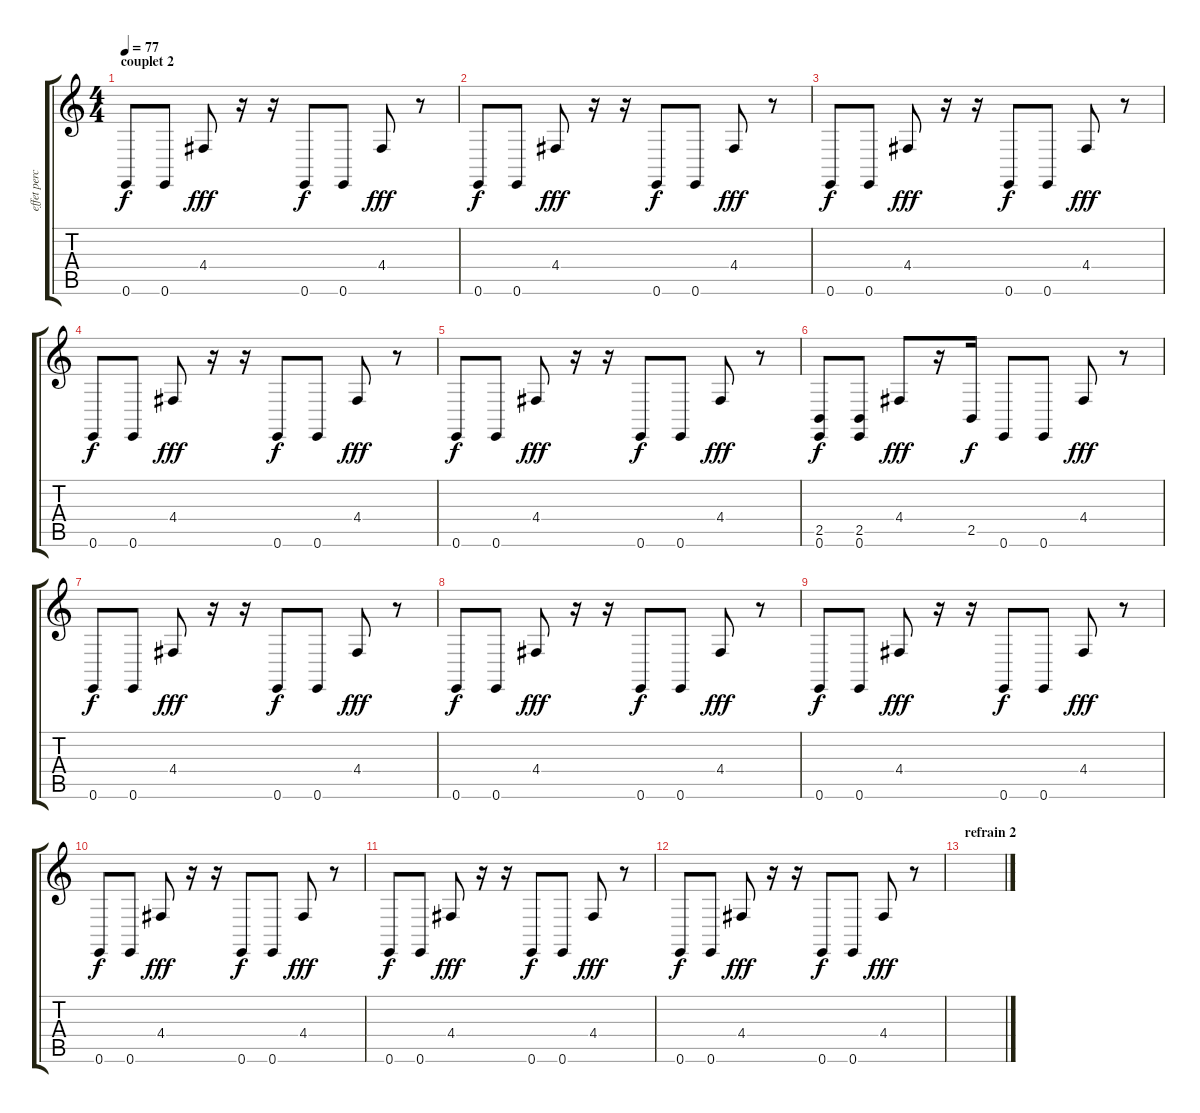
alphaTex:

\track ("effet percu synth." "effet perc") {instrument synthdrum}
\staff {score tabs}
\tuning (E4 B3 G3 D3 A2 E2) {hide}
\ts (4 4)
\section ("" "couplet 2")
\tempo 77
\clef g2
\ks c
0.6.8{dy f} 0.6.8 4.4.8{dy fff} r.16 r.16 0.6.8{dy f} 0.6.8 4.4.8{dy fff} r.8 |
0.6.8{dy f} 0.6.8 4.4.8{dy fff} r.16 r.16 0.6.8{dy f} 0.6.8 4.4.8{dy fff} r.8 |
0.6.8{dy f} 0.6.8 4.4.8{dy fff} r.16 r.16 0.6.8{dy f} 0.6.8 4.4.8{dy fff} r.8 |
0.6.8{dy f} 0.6.8 4.4.8{dy fff} r.16 r.16 0.6.8{dy f} 0.6.8 4.4.8{dy fff} r.8 |
0.6.8{dy f} 0.6.8 4.4.8{dy fff} r.16 r.16 0.6.8{dy f} 0.6.8 4.4.8{dy fff} r.8 |
(2.5 0.6).8{dy f} (2.5 0.6).8 4.4.8{dy fff} r.16 2.5.16{dy f} 0.6.8 0.6.8 4.4.8{dy fff} r.8 |
0.6.8{dy f} 0.6.8 4.4.8{dy fff} r.16 r.16 0.6.8{dy f} 0.6.8 4.4.8{dy fff} r.8 |
0.6.8{dy f} 0.6.8 4.4.8{dy fff} r.16 r.16 0.6.8{dy f} 0.6.8 4.4.8{dy fff} r.8 |
0.6.8{dy f} 0.6.8 4.4.8{dy fff} r.16 r.16 0.6.8{dy f} 0.6.8 4.4.8{dy fff} r.8 |
0.6.8{dy f} 0.6.8 4.4.8{dy fff} r.16 r.16 0.6.8{dy f} 0.6.8 4.4.8{dy fff} r.8 |
0.6.8{dy f} 0.6.8 4.4.8{dy fff} r.16 r.16 0.6.8{dy f} 0.6.8 4.4.8{dy fff} r.8 |
0.6.8{dy f} 0.6.8 4.4.8{dy fff} r.16 r.16 0.6.8{dy f} 0.6.8 4.4.8{dy fff} r.8 |
\section ("" "refrain 2")
